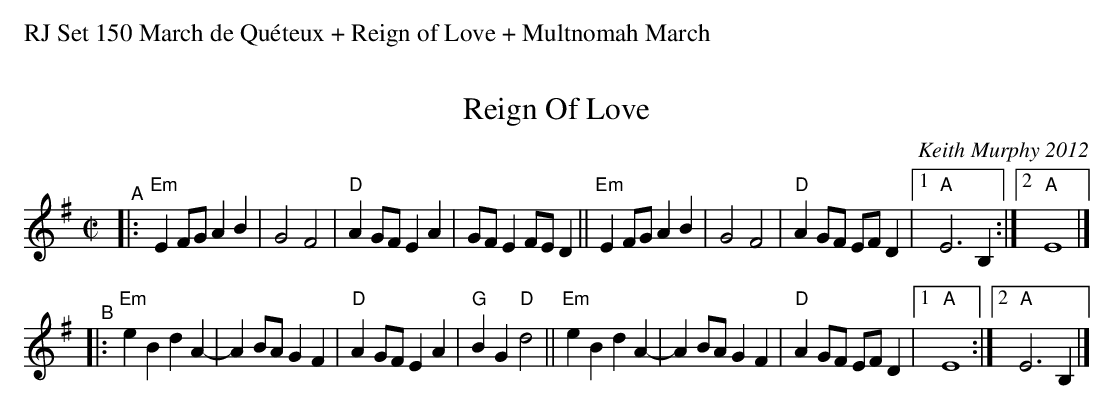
X:1
T: Reign Of Love
C: Keith Murphy 2012
M: C|
L: 1/8
K: Emin
"^A"|:\
"Em"E2FG A2B2 | G4F4 | "D"A2GF E2A2 | GFE2 FED2 ||\
"Em"E2FG A2B2 | G4F4 | "D"A2GF EFD2 |[1 "A"E6 B,2 :|[2 "A"E8 |]
"^B"|:\
"Em"e2B2 d2A2- | A2BA G2F2 | "D"A2GF E2A2 | "G"B2G2 "D"d4 ||\
"Em"e2B2 d2A2- | A2BA G2F2 | "D"A2GF EFD2 |[1 "A"E8 :|[2 "A"E6B,2 |]
